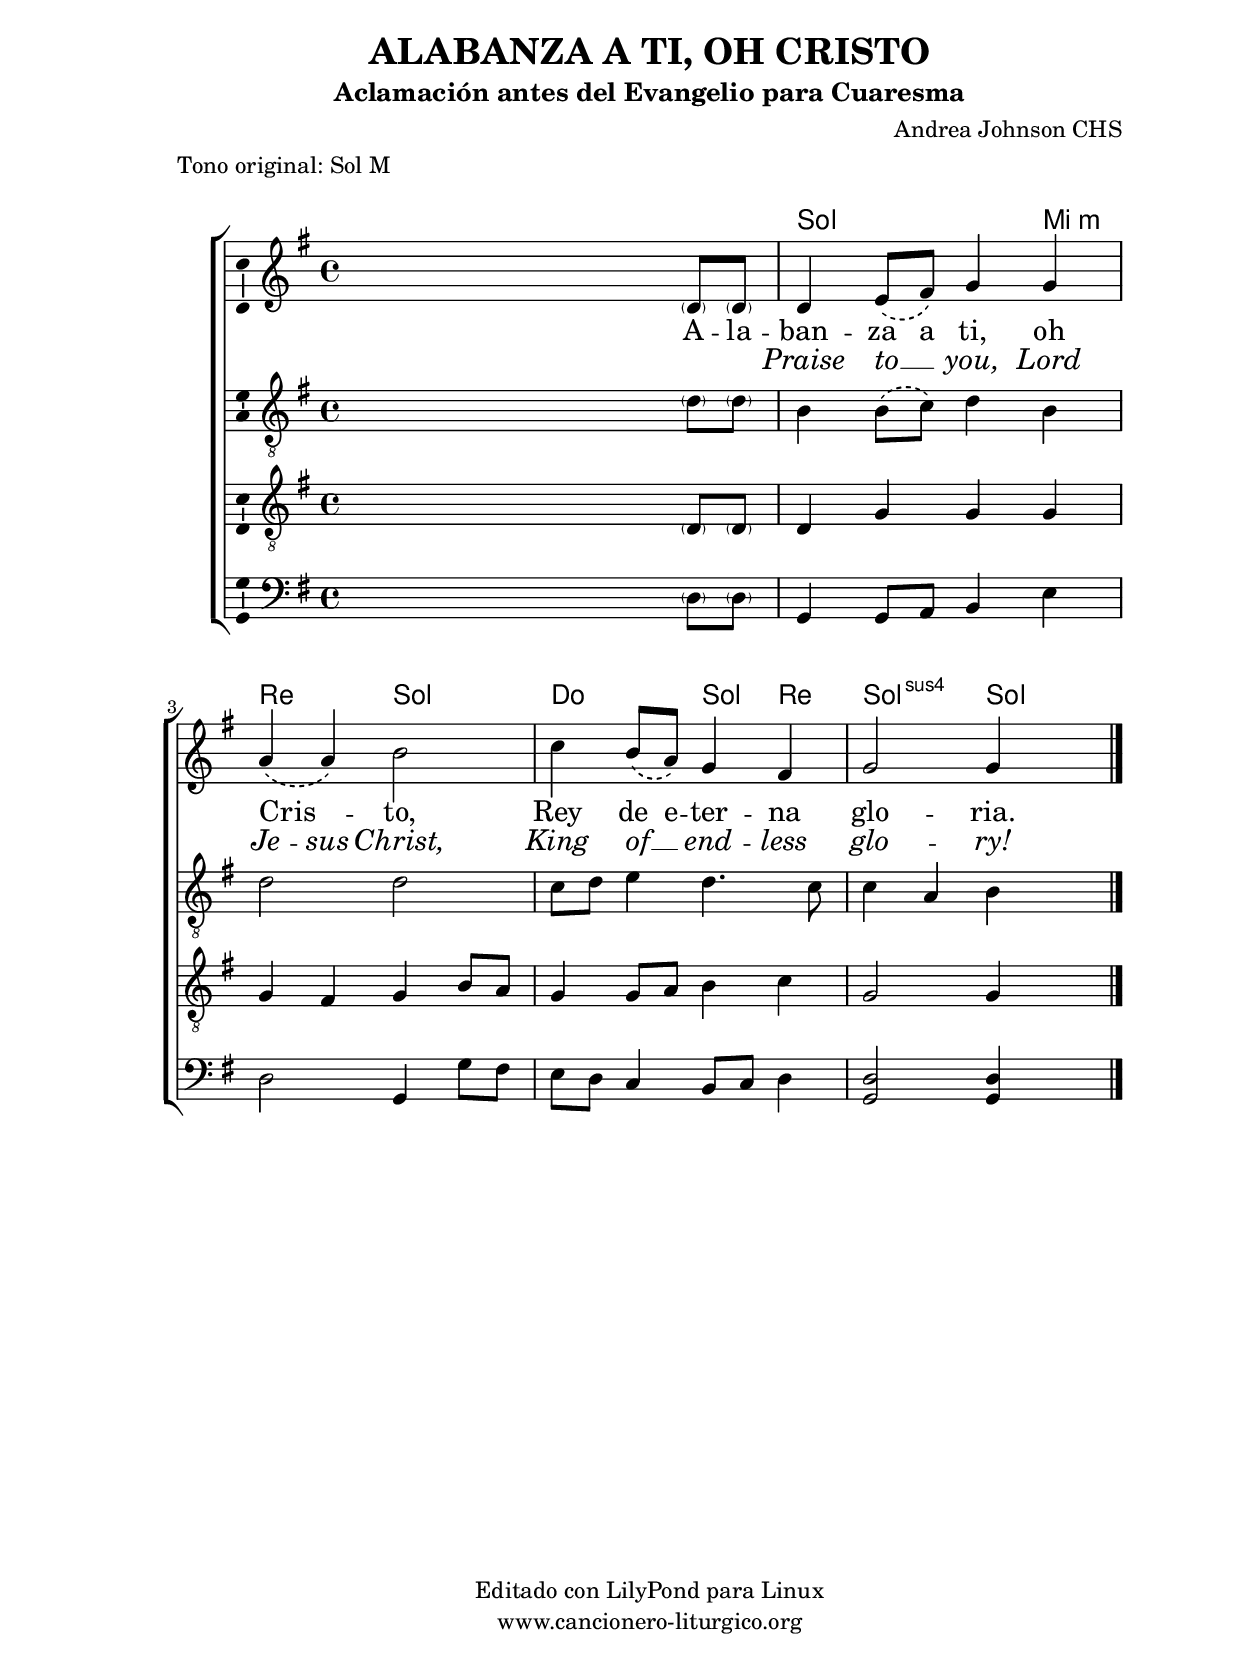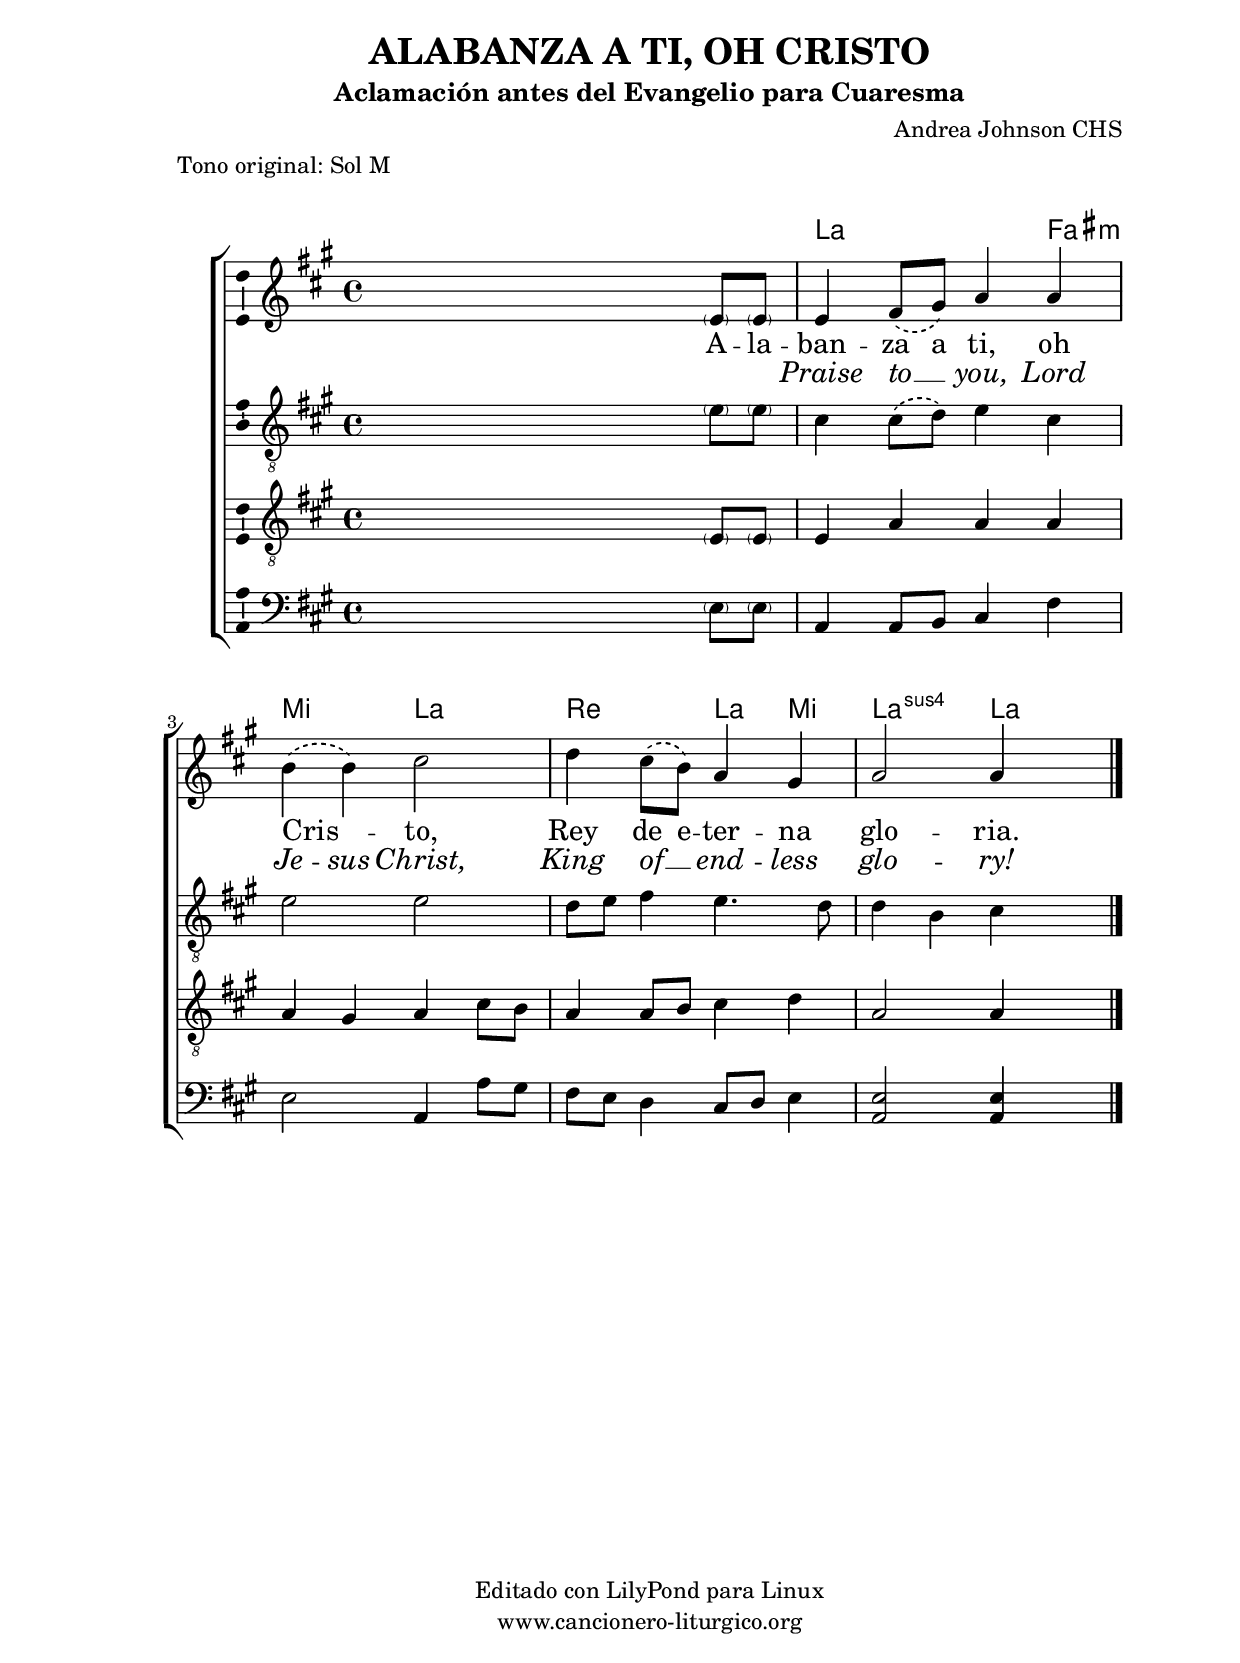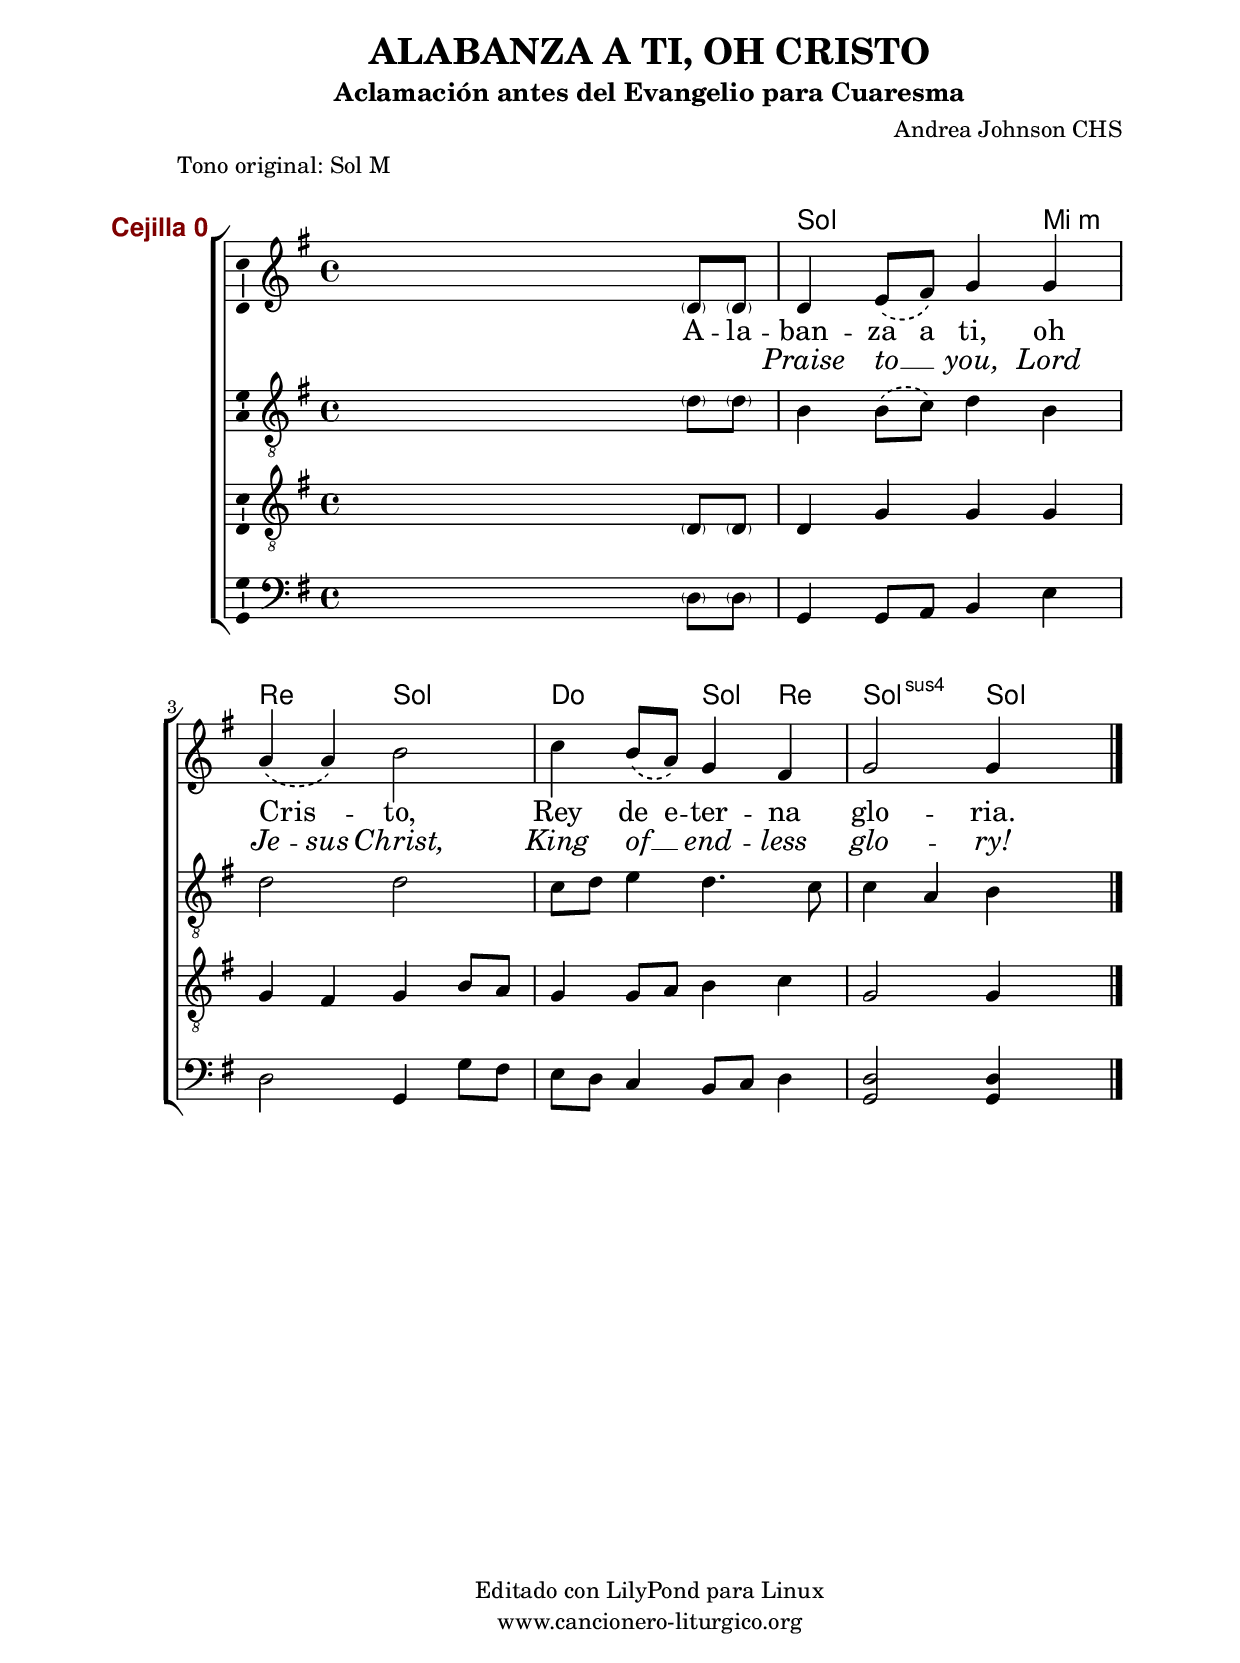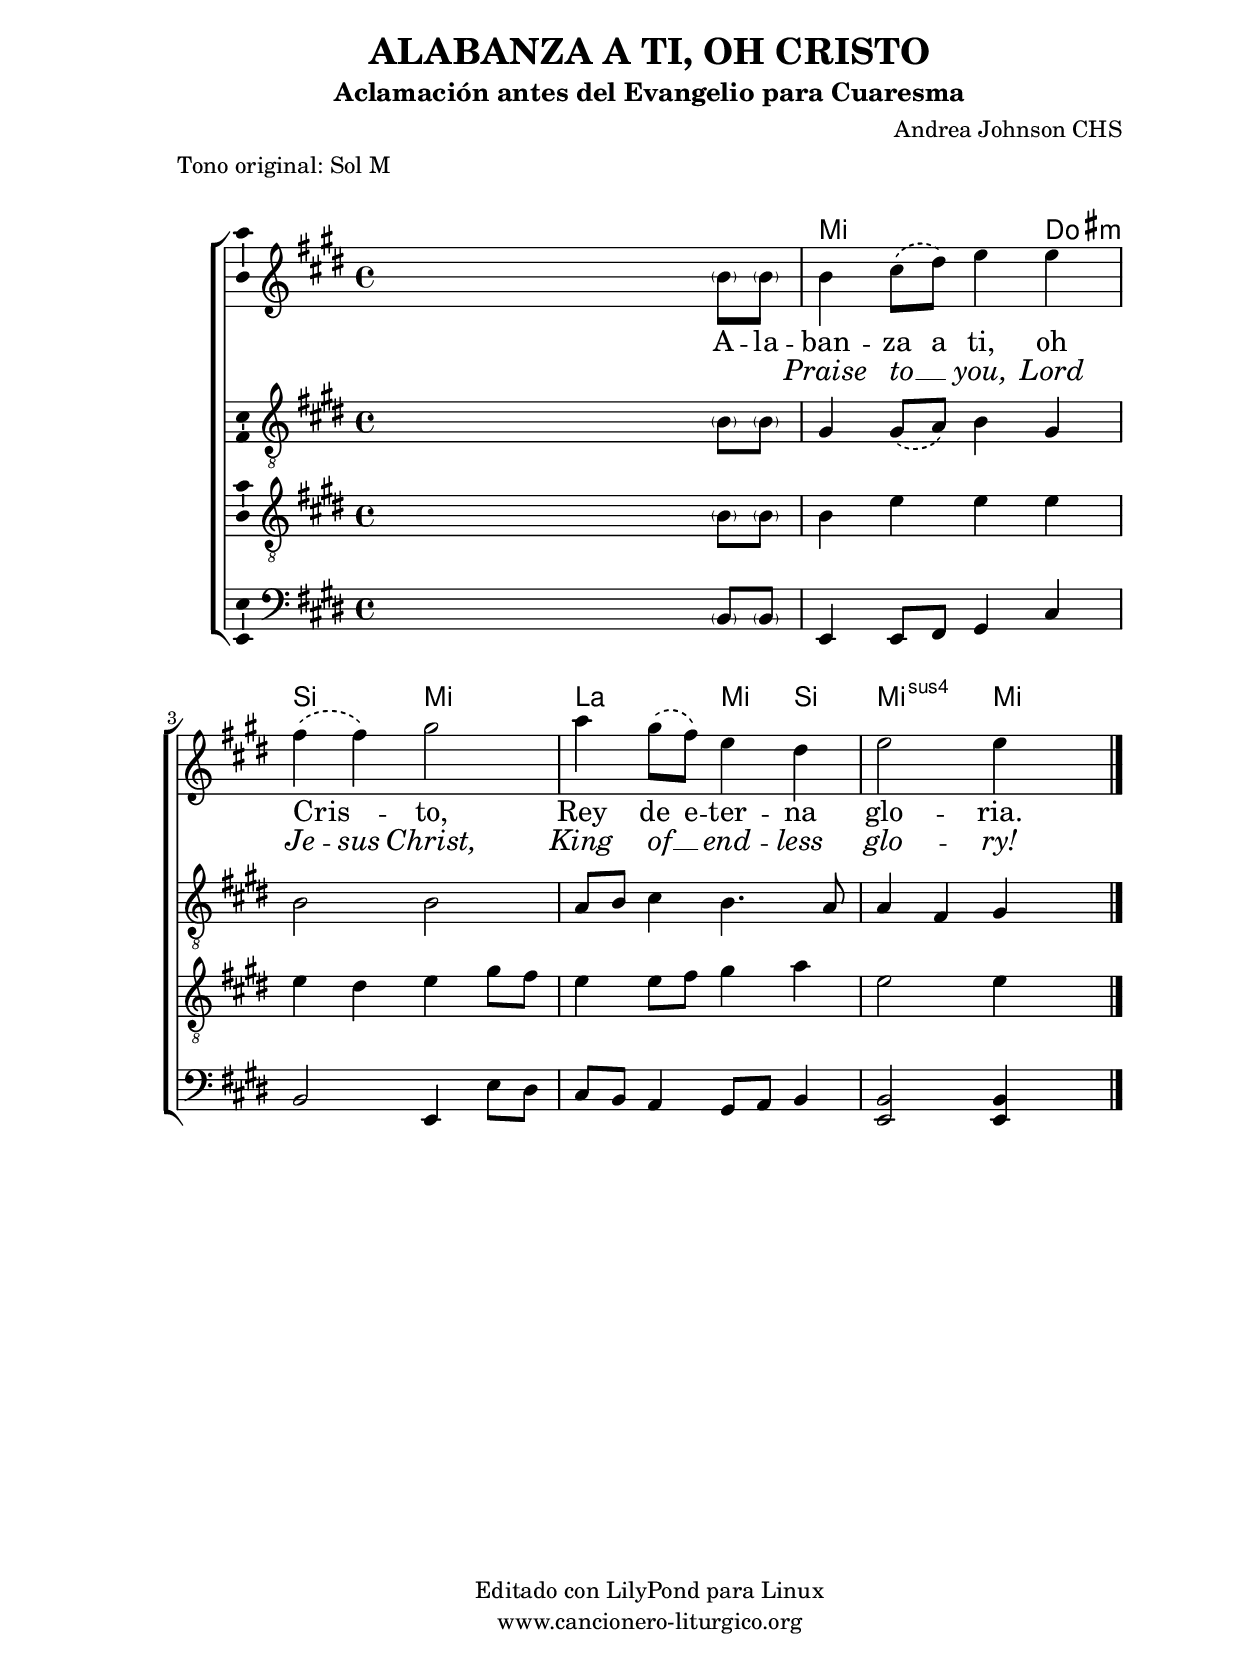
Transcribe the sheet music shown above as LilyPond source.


italicas=\override LyricText #'font-shape = #'italic

%versión de lilypond para la que se ha escrito esta partitura:
\version "2.16.0"

	%Tamaño papel
	#(set-default-paper-size "a4")
	%Tamaño partitura
	#(set-global-staff-size 20)
	%No responde al pulsar sobre una nota
	#(ly:set-option 'point-and-click #f)

%parámetros del encabezamiento:
\header {
	title = "ALABANZA A TI, OH CRISTO"
	subtitle = "Aclamación antes del Evangelio para Cuaresma"
	composer = "Andrea Johnson CHS"
	poet = ""
	meter = "Tono original: Sol M"
	arranger = ""
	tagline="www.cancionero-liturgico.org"
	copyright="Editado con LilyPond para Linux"
	tiempo = "Cuaresma"
	usos = "Aclamación"
	letra = ""
	}

%parámetros asociados al papel:
\paper  {
	oddHeaderMarkup = \markup {\fill-line { \on-the-fly #not-first-page \fromproperty #'header:title \on-the-fly #not-first-page \fromproperty #'header:composer }}
	evenHeaderMarkup = \markup {\fill-line { \fromproperty #'header:composer \fromproperty #'header:title }}
	#(set-paper-size "a4")
	print-page-number = ##f
	first-page-number = 1
	print-first-page-number = ##f
%	head-separation = 3.0 \cm
	top-margin = 2.0 \cm
	bottom-margin = 0.5\cm
%%%	bottom-margin = 0.9\cm
	left-margin = 3.0 \cm
	line-width = 16.0 \cm 
	indent = 8\mm
	interscoreline = 2.\mm
	between-system-space = 15\mm
%	para que las partituras no llenen la hoja:
	ragged-bottom = ##t
%	idem para la última hoja:
	ragged-last-bottom = ##f
%	para que las partituras llenen el ancho del papel:
	ragged-last = ##f
	after-title-space = 2.5 \cm
%page-count=1
%system-count=8

	%Flexible Vertical Spacing
%	markup-markup-spacing =
%	#'((basic-distance . 15) (minimum-distance . 15) (padding . 3))
	markup-system-spacing =
	#'((basic-distance . 15) (minimum-distance . 15) (padding . 3))
	system-system-spacing =
	#'((basic-distance . 15) (minimum-distance . 15) (padding . 3))
	score-system-spacing =
	#'((basic-distance . 15) (minimum-distance . 15) (padding . 5))
%	top-system-spacing = % header
%	#'((basic-distance . 8) (minimum-distance . 0) (padding . 0))
%	top-markup-spacing =
%	#'((basic-distance . 20) (minimum-distance . 20) (padding . 0))
	last-bottom-spacing = % footer
	#'((basic-distance . 5) (minimum-distance . 5) (padding . 0))
%	score-markup-spacing =
%	#'((basic-distance . 16) (minimum-distance . 13) (padding . 0))

	}


%parámetros que afectan a toda la partitura:
global =  {
	%clave de sol (G):
	\clef G
	%armadura:
%%%	\transpose g f
	\key g \major
	\tempo 4=100
	\set Score.tempoHideNote = ##t
	}


acordes = {
	\italianChords
	\chordmode {
%%%	\transpose g f
{

s1
g2. e4:m d2 g c g4 d g2:sus4 g

	}
	}
}


melodia = 
%%%	\transpose g f
{
	\relative c'{

	\time 4/4

\phrasingSlurDashed

s2 s4 \parenthesize d8 \parenthesize d
d4 e8 \(fis\) g4 g
a4 \(a\) b2
c4 b8 \(a\) g4 fis
g2 g4 s4

	\bar "|."
	}
	}


melodiados = 
%%%	\transpose g f
{
	\clef "G_8"

	\relative c'{
	\time 4/4

\phrasingSlurDashed

s2 s4 \parenthesize d8 \parenthesize d
b4 b8 \(c\) d4 b
d2 d
c8 d e4 d4. c8
c4 a b s4

	\bar "|."
	}
	}

melodiatres = 
%%%	\transpose g f
{
%%%%	%clave de fa (F):
%%%	\clef F
	\clef "G_8"

	\relative c{
	\time 4/4

s2 s4 \parenthesize d8 \parenthesize d
d4 g g g
g4 fis g b8 a
g4 g8 a b4 c
g2 g4 s4

	\bar "|."
	}
	}

melodiacuatro = 
%%%	\transpose g f
{
	%clave de fa (F):
	\clef F

	\relative c{
	\time 4/4

s2 s4 \parenthesize d8 \parenthesize d
g,4 g8 a b4 e
d2 g,4 g'8 fis
e8 d c4 b8 c d4
<d g,>2 <d g,>4 s4

	\bar "|."
	}
	}


texto = \lyricmode {
A -- la -- ban -- za a ti, oh Cris -- _ to,
Rey de e -- ter -- na glo -- ria.
	}

textodos = \lyricmode {
\italicas
"  " "  "
Praise to __ _ you, Lord Je -- sus Christ,
King of __ _ end -- less glo -- ry!
	}


acordesStaff = \context ChordNames = acordesStaff <<
	\set chordChanges = ##t
	\acordes
	>>


%%%%%%%%%%%%%%%%%%%%%%%%%%%%%%%%%%% CEJILLA %%%%%%%%%%%%%%%%%%%%%%%%%%%%%%%%%%%
acordescejilla = {
%%%	\override ChordNames.ChordName #'font-size = #-1
%%%	\override ChordNames.ChordName #'font-series = #'bold
	\transpose c c {
		\acordes
		}
	}

acordescejillaStaff = \context ChordNames = acordescejillaStaff <<
	\set Staff.instrumentName = \markup \with-color #darkred \larger \bold \sans "Cejilla 0"
	\set chordChanges = ##t
	\acordescejilla
	>>
%%%%%%%%%%%%%%%%%%%%%%%%%%%%%%%%%%% CEJILLA %%%%%%%%%%%%%%%%%%%%%%%%%%%%%%%%%%%


vozStaff = \context Voice = vozStaff
\with {\consists "Ambitus_engraver"}
<<
%	\set Staff.instrumentName = ""
%	\set Staff.shortInstrumentName = ""
%	\set Staff.midiInstrument = #"clarinet"
%	\set Staff.midiInstrument = #"cello"
	\set Staff.midiInstrument = #"flute"
%	\set Staff.midiInstrument = #"electric guitar (jazz)"
%	\set Staff.midiInstrument = #"english horn"
%	\set Staff.midiInstrument = #"violin"
%	\set Staff.midiInstrument = #"glockenspiel"
	\set Staff.midiMinimumVolume = #0.7
	\set Staff.midiMaximumVolume = #0.9
	\global
	\melodia
	>>

vozdosStaff = \context Voice = vozdosStaff
\with {\consists "Ambitus_engraver"}
<<
	\override Staff.StaffSymbol #'staff-space = #(magstep -0.35)
	\set Staff.midiInstrument = #"english horn"
	\set Staff.midiMinimumVolume = #0.7
	\set Staff.midiMaximumVolume = #0.9
	\global
	\melodiados
	>>

voztresStaff = \context Voice = voztresStaff
\with {\consists "Ambitus_engraver"}
<<
	\override Staff.StaffSymbol #'staff-space = #(magstep -0.35)
	\set Staff.midiInstrument = #"violin"
	\set Staff.midiMinimumVolume = #0.7
	\set Staff.midiMaximumVolume = #0.9
	\global
	\relative c' \melodiatres
	>>

vozcuatroStaff = \context Voice = vozcuatroStaff
\with {\consists "Ambitus_engraver"}
<<
	\override Staff.StaffSymbol #'staff-space = #(magstep -0.35)
	\set Staff.midiInstrument = #"flute"
	\set Staff.midiMinimumVolume = #0.7
	\set Staff.midiMaximumVolume = #0.9
	\global
	\relative c' \melodiacuatro
	>>

textoStaff = \context Lyrics = textoStaff <<
	\lyricsto vozStaff \texto
	>>

textodosStaff = \context Lyrics = textodosStaff <<
	\lyricsto vozStaff \textodos
	>>

\book {
	\score {
		\context ChoirStaff {
%			\override StaffGroup.SystemStartBracket #'collapse-height = #1
%			\override Score.SystemStartBar #'collapse-height = #1
			<<
			\acordesStaff
			\vozStaff
			\textoStaff
			\textodosStaff
			\vozdosStaff
			\voztresStaff
			\vozcuatroStaff
			>>
			}
		\layout {
	    		\context {
				\Lyrics
				\override LyricText #'font-size = #2
				}
	   		 \context {
				\Score
				\override StaffSymbol #'staff-space = #(magstep +3)
				}
			}
		}
	\score {
		\unfoldRepeats
		\context ChoirStaff {
			<<
			\acordesStaff
			\vozStaff
			\vozdosStaff
			\voztresStaff
			\vozcuatroStaff
			>>
			}
		\midi {
	  		\context {
	  			\Score
				tempoWholesPerMinute = #(ly:make-moment 70 4)
				}
			}
		}
	}


%Partitura para guitarra
#(define output-suffix "G")
\book {
	\score {
		\context ChoirStaff {
%			\override StaffGroup.SystemStartBracket #'collapse-height = #1
%			\override Score.SystemStartBar #'collapse-height = #1
			<<
			\acordescejillaStaff
			\vozStaff
			\textoStaff
			\textodosStaff
			\vozdosStaff
			\voztresStaff
			\vozcuatroStaff
			>>
			}
		\layout {
%%%%%%%%%%%%%%%%%%%%%%%%%%%%%%%%%%% CEJILLA %%%%%%%%%%%%%%%%%%%%%%%%%%%%%%%%%%%
			\context {
				\ChordNames \consists Instrument_name_engraver
				}
%%%%%%%%%%%%%%%%%%%%%%%%%%%%%%%%%%% CEJILLA %%%%%%%%%%%%%%%%%%%%%%%%%%%%%%%%%%%
	    		\context {
				\Lyrics
				\override LyricText #'font-size = #2
				}
	   		 \context {
				\Score
				\override StaffSymbol #'staff-space = #(magstep +3)
				}
			}
		}
	}


#(define output-suffix "C")
\book {
	\score {
		\context ChoirStaff {
%			\override StaffGroup.SystemStartBracket #'collapse-height = #1
%			\override Score.SystemStartBar #'collapse-height = #1
\transpose c d
			<<
			\acordesStaff
			\vozStaff
			\textoStaff
			\textodosStaff
			\vozdosStaff
			\voztresStaff
			\vozcuatroStaff
			>>
			}
		\layout {
	    		\context {
				\Lyrics
				\override LyricText #'font-size = #2
				}
	   		 \context {
				\Score
				\override StaffSymbol #'staff-space = #(magstep +3)
				}
			}
		}
	}


#(define output-suffix "S")
\book {
	\score {
		\context ChoirStaff {
%			\override StaffGroup.SystemStartBracket #'collapse-height = #1
%			\override Score.SystemStartBar #'collapse-height = #1
\transpose c a,
			<<
			\acordesStaff
\transpose a a'
			\vozStaff
			\textoStaff
			\textodosStaff
			\vozdosStaff
\transpose a a'
			\voztresStaff
			\vozcuatroStaff
			>>
			}
		\layout {
	    		\context {
				\Lyrics
				\override LyricText #'font-size = #2
				}
	   		 \context {
				\Score
				\override StaffSymbol #'staff-space = #(magstep +3)
				}
			}
		}
	}


